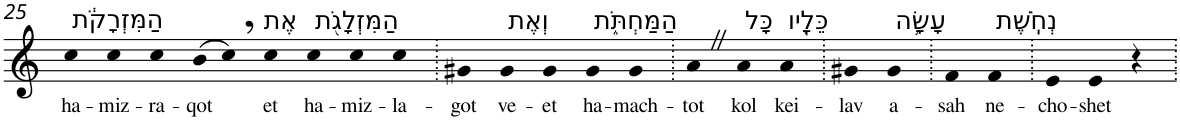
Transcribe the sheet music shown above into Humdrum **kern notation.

**kern	**text
*part1	*part1
*staff1	*staff1
*I"Piano	*
*I'Pno	*
!!LO:PB:g=z
*clefG2	*
*k[]	*
=25	=25
!LO:TX:a:t=הַמִּזְרָקֹ֔ת	!
!	!LO:LY:b
4cc	ha-
!	!LO:LY:b
4cc	-miz-
!	!LO:LY:b
4cc	-ra-
!	!LO:LY:b
(8b	-qot
8cc,)	.
!LO:TX:a:t=אֶת	!
!	!LO:LY:b
4cc	et
!LO:TX:a:t=הַמִּזְלָגֹ֖ת	!
!	!LO:LY:b
4cc	ha-
!	!LO:LY:b
4cc	-miz-
!	!LO:LY:b
4cc	-la-
=26.	=26.
!	!LO:LY:b
4g#X	-got
!LO:TX:a:t=וְאֶת	!
!	!LO:LY:b
4g#	ve-
!	!LO:LY:b
4g#	-et
!LO:TX:a:t=הַמַּחְתֹּ֑ת	!
!	!LO:LY:b
4g#	ha-
!	!LO:LY:b
4g#	-mach-
=27.	=27.
!	!LO:LY:b
4aZ	-tot
!LO:TX:a:t=כָּל	!
!	!LO:LY:b
4a	kol
!LO:TX:a:t=כֵּלָ֖יו	!
!	!LO:LY:b
4a	kei-
=28.	=28.
!	!LO:LY:b
4g#X	-lav
!LO:TX:a:t=עָשָׂ֥ה	!
!	!LO:LY:b
4g#	a-
=29.	=29.
!	!LO:LY:b
4f	-sah
!LO:TX:a:t=נְחֹֽשֶׁת	!
!	!LO:LY:b
4f	ne-
=30.	=30.
!	!LO:LY:b
4e	-cho-
!	!LO:LY:b
4e	-shet
4r	.
=.	=.
*-	*-
